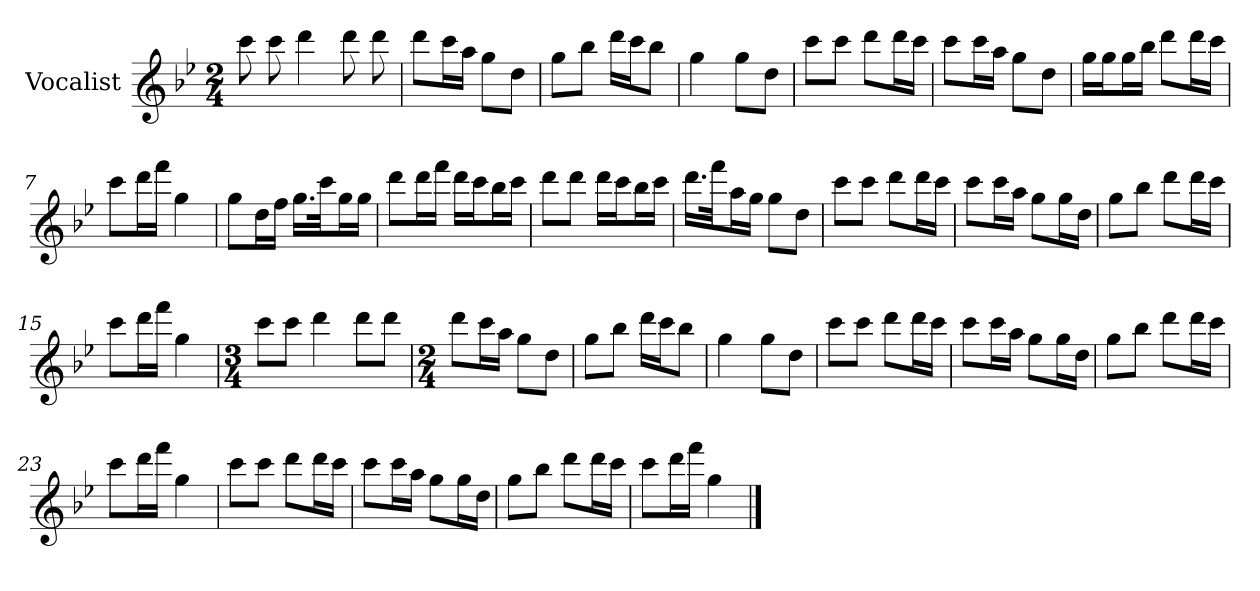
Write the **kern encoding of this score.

**kern
*part1
*staff1
*I"Vocalist
*k[b-e-]
*B-:
*M2/4
=
8ccc
8ccc
4ddd
8ddd
8ddd
=1
8dddL
16cccL
16aaJJ
8ggL
8ddJ
=2
8ggL
8bb-J
16dddLL
16cccJ
8bb-J
=3
4gg
8ggL
8ddJ
=4
8cccL
8cccJ
8dddL
16dddL
16cccJJ
=5
8cccL
16cccL
16aaJJ
8ggL
8ddJ
=6
16ggLL
16ggJ
16ggL
16bb-JJ
8dddL
16dddL
16cccJJ
=7
8cccL
16dddL
16fffJJ
4gg
=8
8ggL
16ddL
16ffJJ
16.ggLL
32cccJk
16ggL
16ggJJ
=9
8dddL
16dddL
16fffJJ
16dddLL
16cccJ
16bb-L
16cccJJ
=10
8dddL
8dddJ
16dddLL
16cccJ
16bb-L
16cccJJ
=11
16.dddLL
32fffJk
16aaL
16ggJJ
8ggL
8ddJ
=12
8cccL
8cccJ
8dddL
16dddL
16cccJJ
=13
8cccL
16cccL
16aaJJ
8ggL
16ggL
16ddJJ
=14
8ggL
8bb-J
8dddL
16dddL
16cccJJ
=15
8cccL
16dddL
16fffJJ
4gg
=16
*M3/4
8cccL
8cccJ
4ddd
8dddL
8dddJ
=17
*M2/4
8dddL
16cccL
16aaJJ
8ggL
8ddJ
=18
8ggL
8bb-J
16dddLL
16cccJ
8bb-J
=19
4gg
8ggL
8ddJ
=20
8cccL
8cccJ
8dddL
16dddL
16cccJJ
=21
8cccL
16cccL
16aaJJ
8ggL
16ggL
16ddJJ
=22
8ggL
8bb-J
8dddL
16dddL
16cccJJ
=23
8cccL
16dddL
16fffJJ
4gg
=24
8cccL
8cccJ
8dddL
16dddL
16cccJJ
=25
8cccL
16cccL
16aaJJ
8ggL
16ggL
16ddJJ
=26
8ggL
8bb-J
8dddL
16dddL
16cccJJ
=27
8cccL
16dddL
16fffJJ
4gg
==
*-
